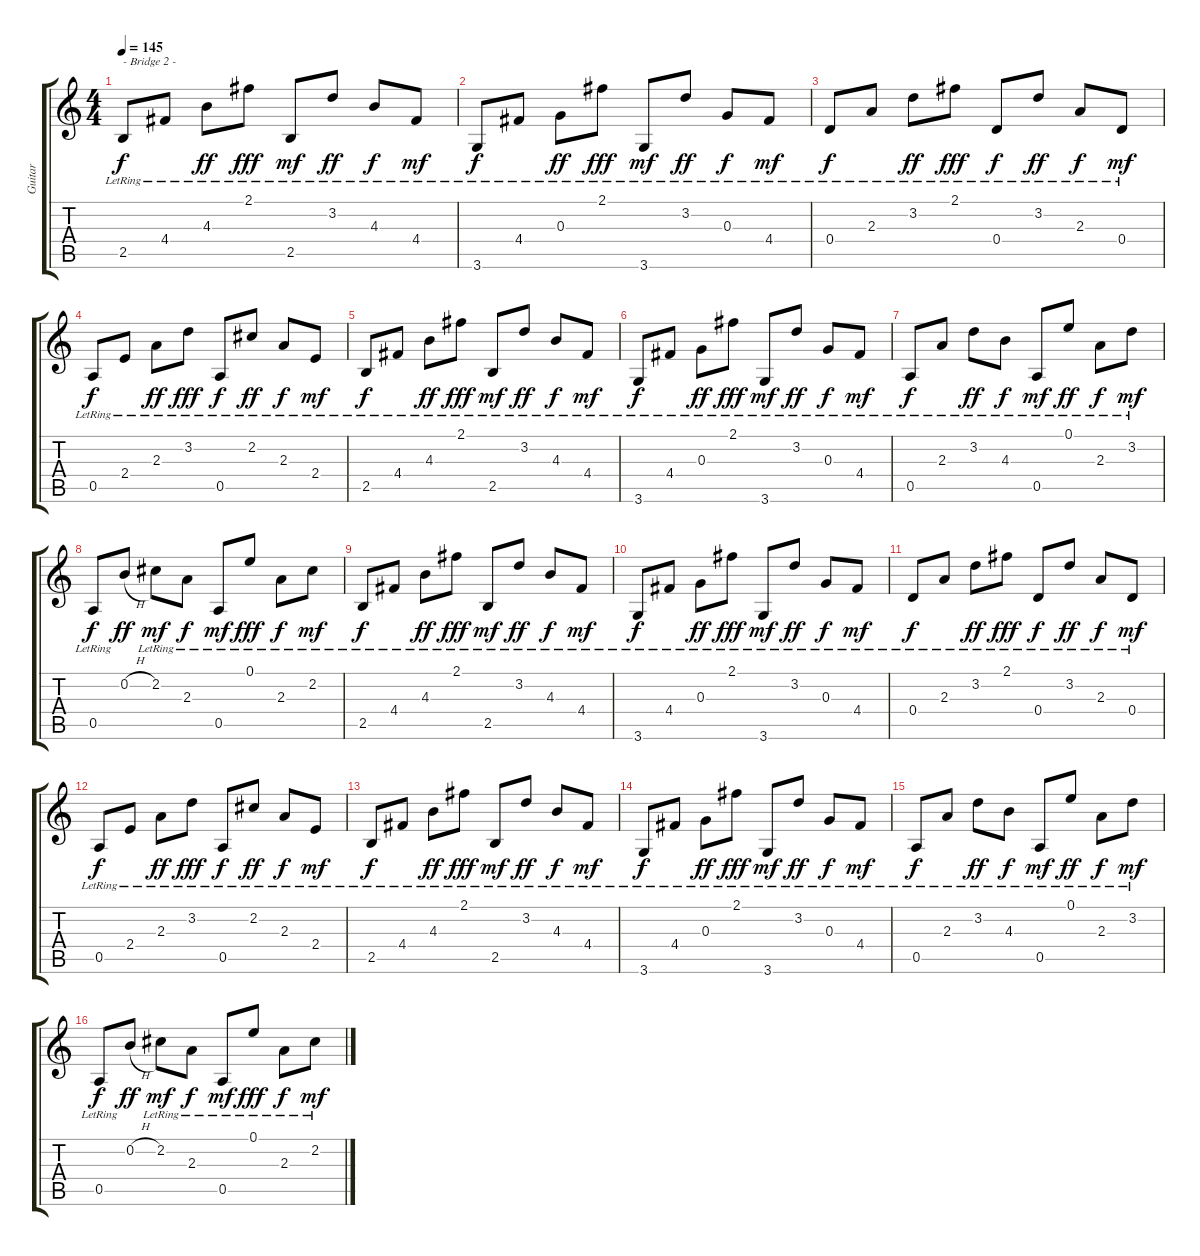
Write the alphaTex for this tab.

\track ("Guitar" "Guitar") {instrument acousticguitarsteel}
\staff {score tabs}
\tuning (E4 B3 G3 D3 A2 E2) {hide}
\ts (4 4)
\tempo 145
\clef g2
\ks c
2.5{lr}.8{txt "- Bridge 2 -" dy f} 4.4{lr}.8 4.3{lr}.8{dy ff} 2.1{lr}.8{dy fff} 2.5{lr}.8{dy mf} 3.2{lr}.8{dy ff} 4.3{lr}.8{dy f} 4.4{lr}.8{dy mf} |
3.6{lr}.8{dy f} 4.4{lr}.8 0.3{lr}.8{dy ff} 2.1{lr}.8{dy fff} 3.6{lr}.8{dy mf} 3.2{lr}.8{dy ff} 0.3{lr}.8{dy f} 4.4{lr}.8{dy mf} |
0.4{lr}.8{dy f} 2.3{lr}.8 3.2{lr}.8{dy ff} 2.1{lr}.8{dy fff} 0.4{lr}.8{dy f} 3.2{lr}.8{dy ff} 2.3{lr}.8{dy f} 0.4{lr}.8{dy mf} |
0.5{lr}.8{dy f} 2.4{lr}.8 2.3{lr}.8{dy ff} 3.2{lr}.8{dy fff} 0.5{lr}.8{dy f} 2.2{lr}.8{dy ff} 2.3{lr}.8{dy f} 2.4{lr}.8{dy mf} |
2.5{lr}.8{dy f} 4.4{lr}.8 4.3{lr}.8{dy ff} 2.1{lr}.8{dy fff} 2.5{lr}.8{dy mf} 3.2{lr}.8{dy ff} 4.3{lr}.8{dy f} 4.4{lr}.8{dy mf} |
3.6{lr}.8{dy f} 4.4{lr}.8 0.3{lr}.8{dy ff} 2.1{lr}.8{dy fff} 3.6{lr}.8{dy mf} 3.2{lr}.8{dy ff} 0.3{lr}.8{dy f} 4.4{lr}.8{dy mf} |
0.5{lr}.8{dy f} 2.3{lr}.8 3.2{lr}.8{dy ff} 4.3{lr}.8{dy f} 0.5{lr}.8{dy mf} 0.1{lr}.8{dy ff} 2.3{lr}.8{dy f} 3.2{lr}.8{dy mf} |
0.5{lr}.8{dy f} 0.2{h}.8{dy ff} 2.2{lr}.8{dy mf} 2.3{lr}.8{dy f} 0.5{lr}.8{dy mf} 0.1{lr}.8{dy fff} 2.3{lr}.8{dy f} 2.2{lr}.8{dy mf} |
2.5{lr}.8{dy f} 4.4{lr}.8 4.3{lr}.8{dy ff} 2.1{lr}.8{dy fff} 2.5{lr}.8{dy mf} 3.2{lr}.8{dy ff} 4.3{lr}.8{dy f} 4.4{lr}.8{dy mf} |
3.6{lr}.8{dy f} 4.4{lr}.8 0.3{lr}.8{dy ff} 2.1{lr}.8{dy fff} 3.6{lr}.8{dy mf} 3.2{lr}.8{dy ff} 0.3{lr}.8{dy f} 4.4{lr}.8{dy mf} |
0.4{lr}.8{dy f} 2.3{lr}.8 3.2{lr}.8{dy ff} 2.1{lr}.8{dy fff} 0.4{lr}.8{dy f} 3.2{lr}.8{dy ff} 2.3{lr}.8{dy f} 0.4{lr}.8{dy mf} |
0.5{lr}.8{dy f} 2.4{lr}.8 2.3{lr}.8{dy ff} 3.2{lr}.8{dy fff} 0.5{lr}.8{dy f} 2.2{lr}.8{dy ff} 2.3{lr}.8{dy f} 2.4{lr}.8{dy mf} |
2.5{lr}.8{dy f} 4.4{lr}.8 4.3{lr}.8{dy ff} 2.1{lr}.8{dy fff} 2.5{lr}.8{dy mf} 3.2{lr}.8{dy ff} 4.3{lr}.8{dy f} 4.4{lr}.8{dy mf} |
3.6{lr}.8{dy f} 4.4{lr}.8 0.3{lr}.8{dy ff} 2.1{lr}.8{dy fff} 3.6{lr}.8{dy mf} 3.2{lr}.8{dy ff} 0.3{lr}.8{dy f} 4.4{lr}.8{dy mf} |
0.5{lr}.8{dy f} 2.3{lr}.8 3.2{lr}.8{dy ff} 4.3{lr}.8{dy f} 0.5{lr}.8{dy mf} 0.1{lr}.8{dy ff} 2.3{lr}.8{dy f} 3.2{lr}.8{dy mf} |
0.5{lr}.8{dy f} 0.2{h}.8{dy ff} 2.2{lr}.8{dy mf} 2.3{lr}.8{dy f} 0.5{lr}.8{dy mf} 0.1{lr}.8{dy fff} 2.3{lr}.8{dy f} 2.2{lr}.8{dy mf}
